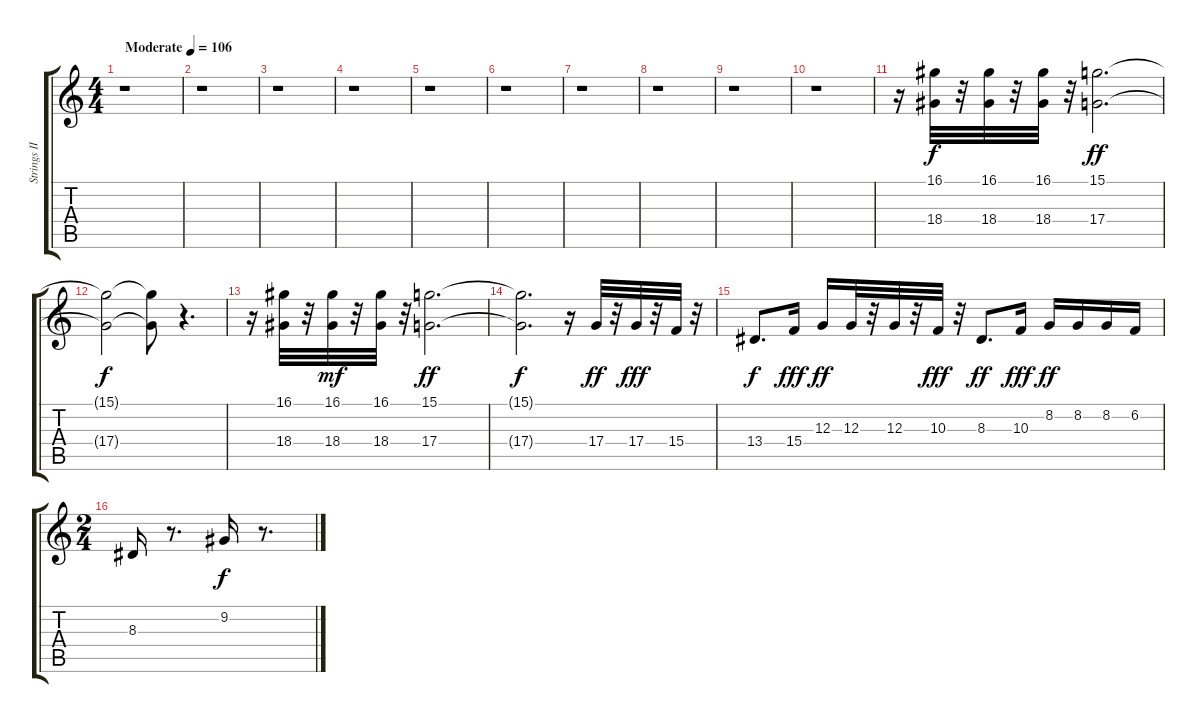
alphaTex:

\track ("Strings II" "Strings II") {instrument stringensemble1}
\staff {score tabs}
\tuning (E4 B3 G3 D3 A2 E2) {hide}
\ts (4 4)
\tempo (106 "Moderate")
\clef g2
\ks c
r.1{dy f instrument stringensemble1} |
r.1 |
r.1 |
r.1 |
r.1 |
r.1 |
r.1 |
r.1 |
r.1 |
r.1 |
r.16 (16.1 18.4).32 r.32 (16.1 18.4).32 r.32 (16.1 18.4).32 r.32 (15.1 17.4).2{d dy ff} |
(15.1{t} 17.4{t}).2{dy f} (15.1{t} 17.4{t}).8 r.4{d} |
r.16 (16.1 18.4).32 r.32 (16.1 18.4).32{dy mf} r.32 (16.1 18.4).32 r.32 (15.1 17.4).2{d dy ff} |
(15.1{t} 17.4{t}).2{d dy f} r.16 17.4.32{dy ff} r.32 17.4.32{dy fff} r.32 15.4.32 r.32 |
13.4.8{d dy f} 15.4.16{dy fff} 12.3.16{dy ff} 12.3.32 r.32 12.3.32 r.32 10.3.32{dy fff} r.32 8.3.8{d dy ff} 10.3.16{dy fff} 8.2.16{dy ff} 8.2.16 8.2.16 6.2.16 |
\ts (2 4)
8.3.16 r.8{d} 9.2.16{dy f} r.8{d}
